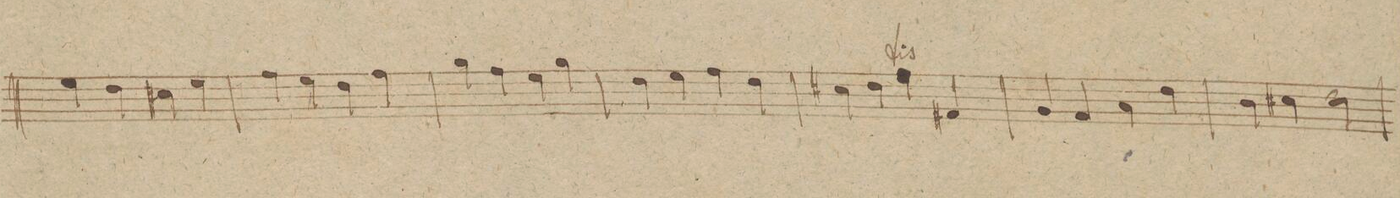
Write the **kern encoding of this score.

**kern	**dynam
*I"Alto Viola.	*
*clefC3	*
*k[f#c#g#]	*
*met(c|)	*
*M2/2	*
4f#\	.
4e\	.
4d#X\	.
4f#\	.
=215	=215
4g#\	.
4f#\	.
4e\	.
4g#\	.
=216	=216
4a\	.
4g#\	.
4f#\	.
4a\	.
=217	=217
4e\	.
4f#\	.
4g#\	.
4e\	.
=218	=218
4d#X\	.
4e\	.
4f#\	.
4G#X/	.
=219	=219
4A/	.
4G#/	.
4B\	.
4e\	.
=220	=220
4c#\	.
4d#X\	.
2e\	.
=221	=221
*-	*-
